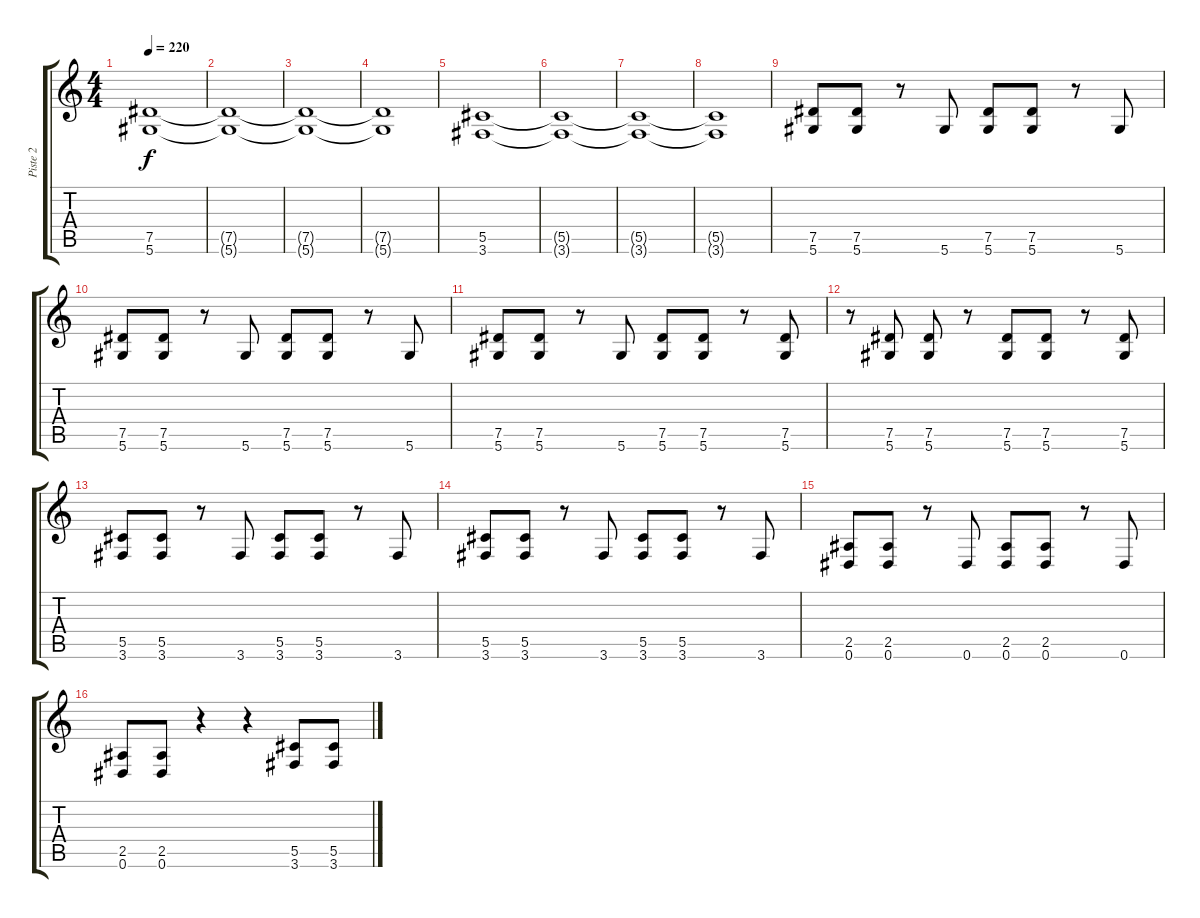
\track ("Piste 2" "Piste 2") {instrument distortionguitar}
\staff {score tabs}
\tuning (Eb4 Bb3 Gb3 Db3 Ab2 Eb2) {hide}
\ts (4 4)
\tempo 220
\clef g2
\ks c
(7.5 5.6).1{dy f} |
(7.5{t} 5.6{t}).1 |
(7.5{t} 5.6{t}).1 |
(7.5{t} 5.6{t}).1 |
(5.5 3.6).1 |
(5.5{t} 3.6{t}).1 |
(5.5{t} 3.6{t}).1 |
(5.5{t} 3.6{t}).1 |
(7.5 5.6).8 (7.5 5.6).8 r.8 5.6.8 (7.5 5.6).8 (7.5 5.6).8 r.8 5.6.8 |
(7.5 5.6).8 (7.5 5.6).8 r.8 5.6.8 (7.5 5.6).8 (7.5 5.6).8 r.8 5.6.8 |
(7.5 5.6).8 (7.5 5.6).8 r.8 5.6.8 (7.5 5.6).8 (7.5 5.6).8 r.8 (7.5 5.6).8 |
r.8 (7.5 5.6).8 (7.5 5.6).8 r.8 (7.5 5.6).8 (7.5 5.6).8 r.8 (7.5 5.6).8 |
(5.5 3.6).8 (5.5 3.6).8 r.8 3.6.8 (5.5 3.6).8 (5.5 3.6).8 r.8 3.6.8 |
(5.5 3.6).8 (5.5 3.6).8 r.8 3.6.8 (5.5 3.6).8 (5.5 3.6).8 r.8 3.6.8 |
(2.5 0.6).8 (2.5 0.6).8 r.8 0.6.8 (2.5 0.6).8 (2.5 0.6).8 r.8 0.6.8 |
(2.5 0.6).8 (2.5 0.6).8 r.4 r.4 (5.5 3.6).8 (5.5 3.6).8
